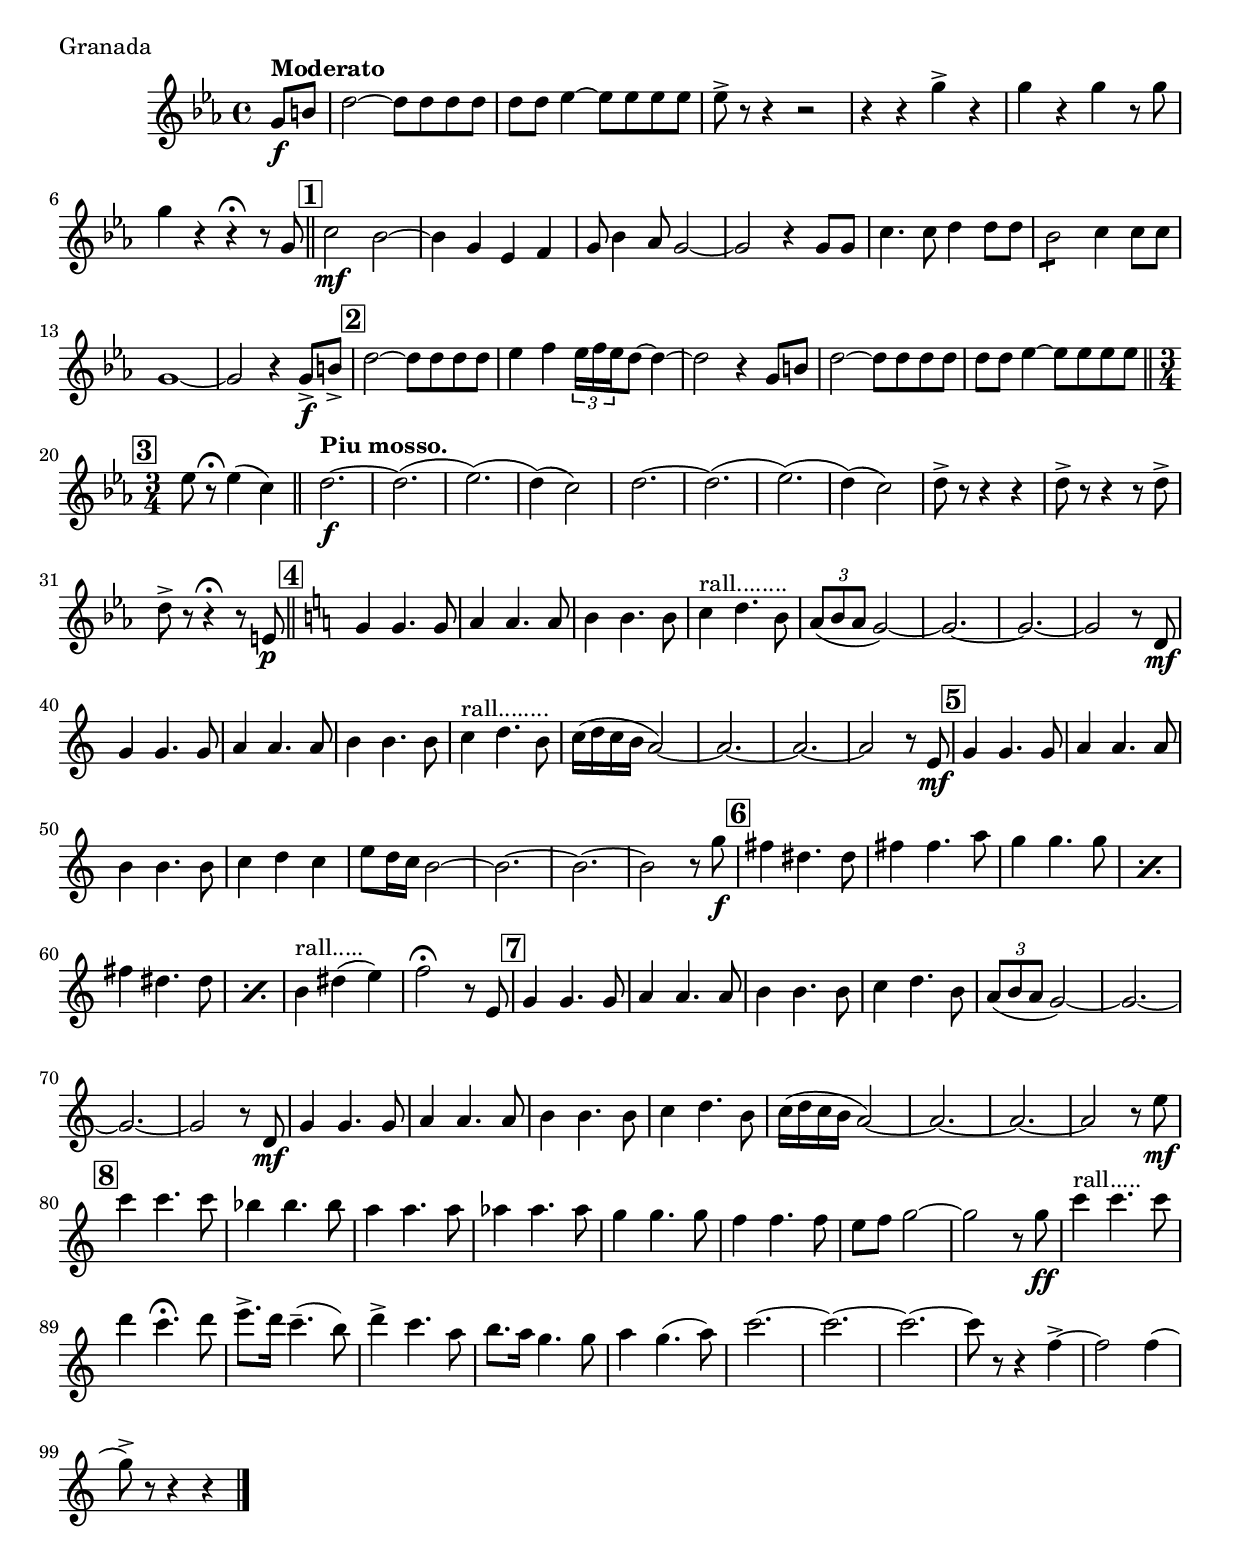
\version "2.18.0"
% When ready to include in collection: 1. Comment out paper.
% 				       2. Create include file of relative and
%					  header.
%Comment out from here
%{
%#(set-default-paper-size "a5" 'landscape)
#(set-default-paper-size "a4" 'portrait)
#(set-global-staff-size 18) % set staff-size when ready to print

\include "Marsch_format.ly"

%...to here
%}
  \score {

    % Svenska Polisens Marscher: 1. Title    
    \relative c'' { 
    	    \key ees \major \time 4/4 
    	    \compressFullBarRests
    	    \set Score.markFormatter = #format-mark-box-numbers
    	    \partial 4 g8\f^\markup {\bold {Moderato}} b |d2~ d8 d d d 
    	    d d ees4~ ees8 ees ees ees |ees-> r r4 r2 | r4 r g-> r |g r g r8 g 
    	    g4 r4 r\fermata r8 g, \bar "||"
    	    
%Rehearsal mark 1
	\mark \default
    	c2\mf bes~ |bes4 g ees f |g8 bes4 aes8 g2~ |g r4 g8 g |c4. c8 d4 d8 d 
    	bes2:8 c4 c8 c |g1~ |g2 r4 g8->\f b->
    	
%Rehearsal mark 2
	\mark \default
	d2~ d8 d d d |ees4 f \times 2/3 {ees16 f ees} d8~ d4~ |d2 r4 g,8 b
	d2~ d8 d d d |d d ees4~ ees8 ees ees ees \bar "||"

%Rehearsal mark 3
	\mark \default
   	\time 3/4
   	ees r\fermata ees4 (c) \bar "||"
   	d2.~\f^\markup {\bold {Piu mosso.}} |d ( |ees) ( |d4) (c2) |d2.~ |d ( |
   	ees) ( |d4) (c2) |d8-> r r4 r |d8-> r r4 r8 d-> |d-> r r4\fermata r8 e,\p
   	\bar "||"
   	
%Rehearsal mark 4
	\mark \default
	\key c \major
	g4 g4. g8 |a4 a4. a8 |b4 b4. b8 |c4^\markup {rall........} d4. b8 
	\times 2/3 {a8 (b a} g2~)
	g2.~ |g~ |g2 r8 d\mf |g4 g4. g8 |a4 a4. a8 |b4 b4. b8 
	c4^\markup {rall........} d4. b8 
	c16 (d c b a2~)|a2.~ |a~ |a2 r8 e\mf
	
%Rehearsal mark 5
	\mark \default
	g4 g4. g8 |a4 a4. a8 |b4 b4. b8 |c4 d c 
	e8 d16 c b2~ |b2.~ |b2.~ 
	b2 r8 g'\f 
%Rehearsal mark 6
	\mark \default
	fis4 dis4. dis8 |fis4 fis4. a8 |\repeat percent 2 {g4 g4. g8} 
	\repeat percent 2 {fis4 dis4. dis8} |b4^\markup {rall.....} dis (e) 
	f2\fermata r8 e,
	
%Rehearsal mark 7
	\mark \default
	g4 g4. g8 |a4 a4. a8 |b4 b4. b8 |c4 d4. b8 |\times 2/3 {a8 (b a} g2~)
	g2.~ |g~ |g2 r8 d\mf |g4 g4. g8 |a4 a4. a8 |b4 b4. b8 |c4 d4. b8 
	c16 (d c b a2~)|a2.~ |a~ |a2 r8 e'\mf

%Rehearsal mark 8
	\mark \default
	c'4 c4. c8 |bes4 bes4. bes8 |a4 a4. a8 |aes4 aes4. aes8 |g4 g4. g8
	f4 f4. f8 |e f g2~ |g r8 g\ff |c4^\markup {rall.....} c4. c8 
	d4 c4.\fermata d8 
	e8.-> d16 c4.-- (b8) |d4-> c4. a8 |b8. a16 g4. g8 |a4 g4. (a8) |c2.~
	c~ |c~ |c8 r r4 f,~-> |f2 f4 ( |g8->) r r4 r \bar "|." 
	
    }%end relative
    \header {
    	    piece = "Granada"
    	    composer = "A. Lara"
    	}
    	\layout {ragged-last = ##t
    	}
  }%end score
